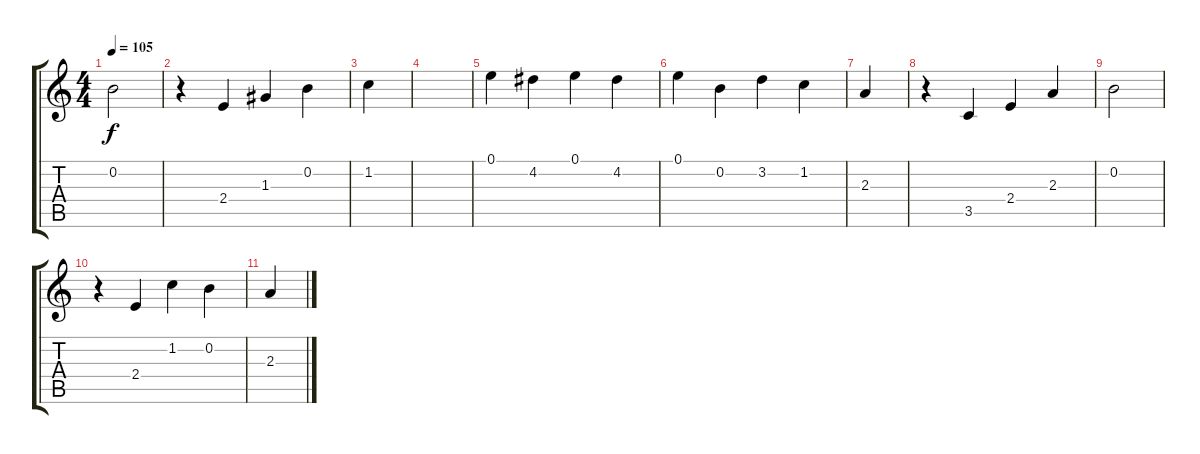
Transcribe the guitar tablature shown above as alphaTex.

\track "" {instrument overdrivenguitar}
\staff {score tabs}
\tuning (E4 B3 G3 D3 A2 E2) {hide}
\ts (4 4)
\tempo 105
\clef g2
\ks c
0.2.2{dy f} |
r.4 2.4.4 1.3.4 0.2.4 |
1.2.4 |
|
0.1.4 4.2.4 0.1.4 4.2.4 |
0.1.4 0.2.4 3.2.4 1.2.4 |
2.3.4 |
r.4 3.5.4 2.4.4 2.3.4 |
0.2.2 |
r.4 2.4.4 1.2.4 0.2.4 |
2.3.4
